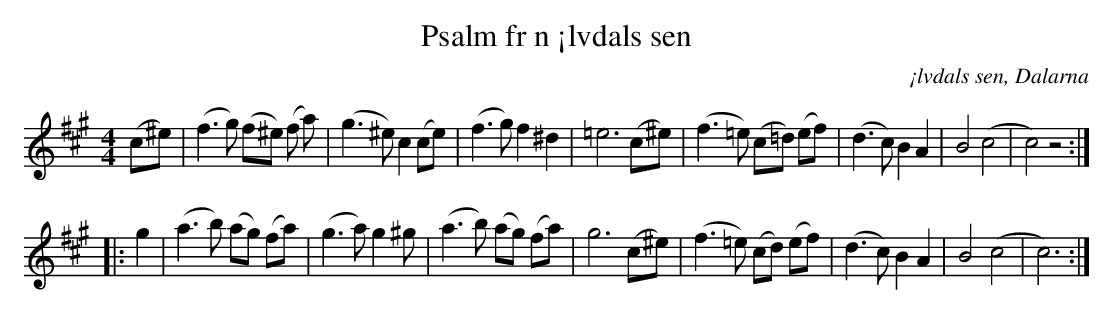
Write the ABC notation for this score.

X:1
T:Psalm fr n ¡lvdals sen
O:¡lvdals sen, Dalarna
M:4/4
L:1/8
K:A
 (c^e) | (f3 g) (f^e) (f a) | (g3 ^e) c2 (ce) | (f3 g) f2 ^d2 | =e6 (c^e) | (f3=e) (c=d) (ef) | (d3c) B2 A2 | B4(c4 | c4) z4 :|]
|: g2 | (a3b) (ag) (fa) | (g3a) g2 ^g | (a3 b) (ag) (fa) | g6 (c^e) | (f3 =e) (cd) (ef) | (d3 c) B2 A2 | B4 (c4| c6) :|]
